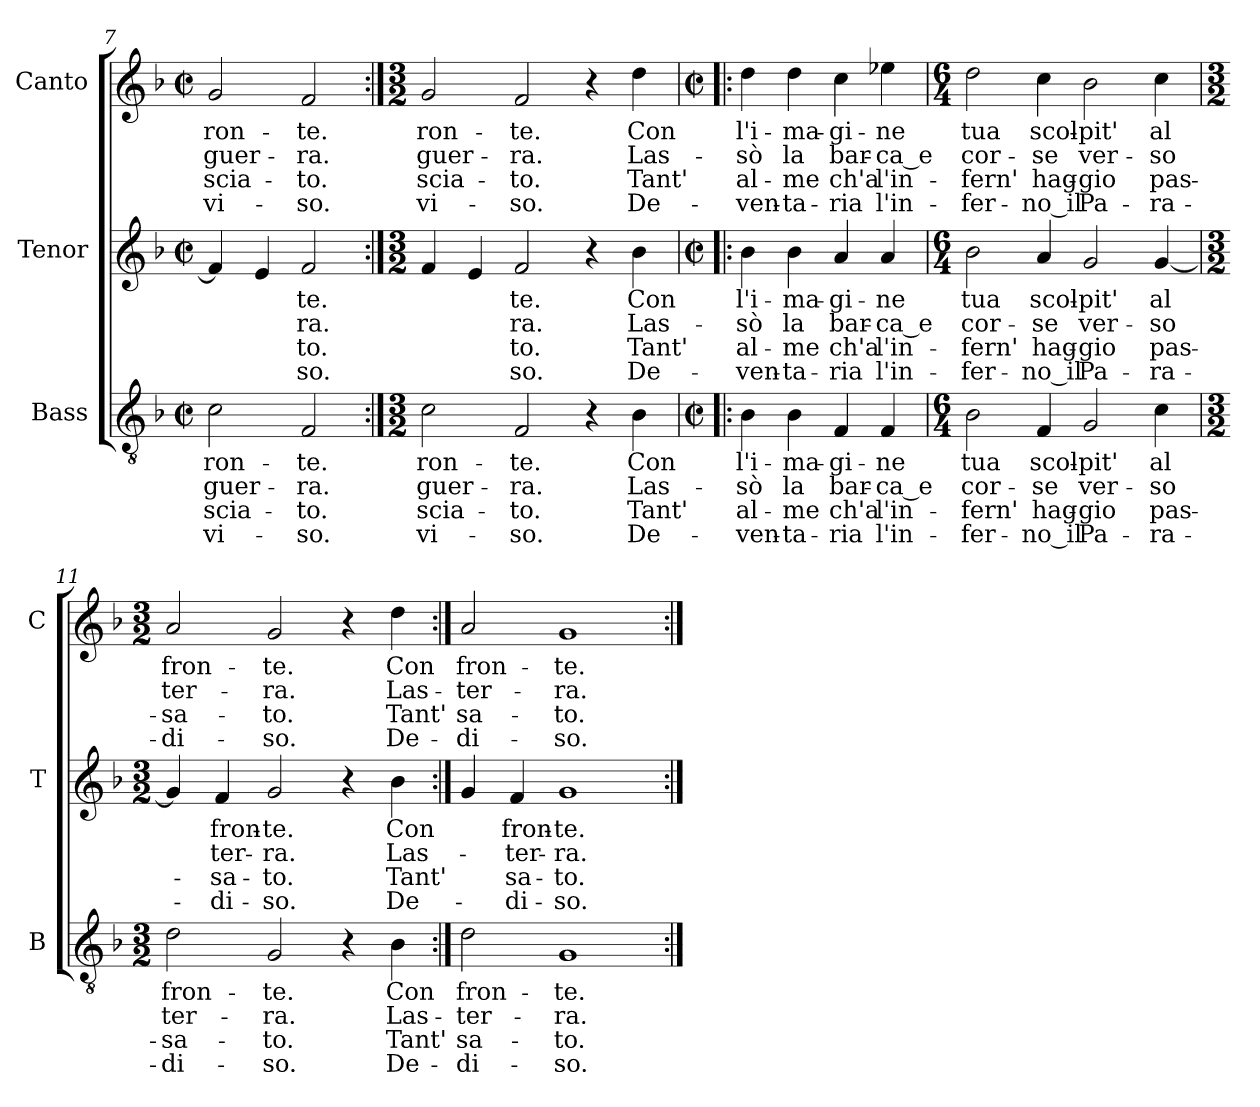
**kern	**text	**text	**text	**text	**kern	**text	**text	**text	**text	**kern	**text	**text	**text	**text
*part3	*part3	*part3	*part3	*part3	*part2	*part2	*part2	*part2	*part2	*part1	*part1	*part1	*part1	*part1
*staff3	*staff3	*staff3	*staff3	*staff3	*staff2	*staff2	*staff2	*staff2	*staff2	*staff1	*staff1	*staff1	*staff1	*staff1
*I"Bass	*	*	*	*	*I"Tenor	*	*	*	*	*I"Canto	*	*	*	*
*I'B	*	*	*	*	*I'T	*	*	*	*	*I'C	*	*	*	*
!!LO:PB:g=z
*clefGv2	*	*	*	*	*clefG2	*	*	*	*	*clefG2	*	*	*	*
*k[b-]	*	*	*	*	*k[b-]	*	*	*	*	*k[b-]	*	*	*	*
*F:	*	*	*	*	*F:	*	*	*	*	*F:	*	*	*	*
*M2/2	*	*	*	*	*M2/2	*	*	*	*	*M2/2	*	*	*	*
*met(c|)	*	*	*	*	*met(c|)	*	*	*	*	*met(c|)	*	*	*	*
=7	=7	=7	=7	=7	=7	=7	=7	=7	=7	=7	=7	=7	=7	=7
2c\	-ron-	guer-	-scia-	vi-	4f/]	.	.	.	.	2g/	-ron-	guer-	-scia-	vi-
.	.	.	.	.	4e/	.	.	.	.	.	.	.	.	.
2F/	-te.	-ra.	-to.	-so.	2f/	-te.	-ra.	-to.	-so.	2f/	-te.	-ra.	-to.	-so.
=8:|!	=8:|!	=8:|!	=8:|!	=8:|!	=8:|!	=8:|!	=8:|!	=8:|!	=8:|!	=8:|!	=8:|!	=8:|!	=8:|!	=8:|!
*M3/2	*	*	*	*	*M3/2	*	*	*	*	*M3/2	*	*	*	*
2c\	ron-	guer-	scia-	vi-	4f/	.	.	.	.	2g/	ron-	guer-	scia-	vi-
.	.	.	.	.	4e/	.	.	.	.	.	.	.	.	.
2F/	-te.	-ra.	-to.	-so.	2f/	te.	ra.	to.	so.	2f/	-te.	-ra.	-to.	-so.
4r	.	.	.	.	4r	.	.	.	.	4r	.	.	.	.
4B-\	Con	Las-	Tant'	De-	4b-\	Con	Las-	Tant'	De-	4dd\	Con	Las-	Tant'	De-
=9!|:	=9!|:	=9!|:	=9!|:	=9!|:	=9!|:	=9!|:	=9!|:	=9!|:	=9!|:	=9!|:	=9!|:	=9!|:	=9!|:	=9!|:
*M2/2	*	*	*	*	*M2/2	*	*	*	*	*M2/2	*	*	*	*
*met(c|)	*	*	*	*	*met(c|)	*	*	*	*	*met(c|)	*	*	*	*
4B-\	l'i-	-sò	al-	-ven-	4b-\	l'i-	-sò	al-	-ven-	4dd\	l'i-	-sò	al-	-ven-
4B-\	-ma-	la	-me	-ta-	4b-\	-ma-	la	-me	-ta-	4dd\	-ma-	la	-me	-ta-
4F/	-gi-	bar-	ch'a	-ria	4a/	-gi-	bar-	ch'a	-ria	4cc\	-gi-	bar-	ch'a	-ria
4F/	-ne	-ca_e	l'in-	l'in-	4a/	-ne	-ca_e	l'in-	l'in-	4ee-X\	-ne	-ca_e	l'in-	l'in-
!!LO:LB:g=z
=10	=10	=10	=10	=10	=10	=10	=10	=10	=10	=10	=10	=10	=10	=10
*M6/4	*	*	*	*	*M6/4	*	*	*	*	*M6/4	*	*	*	*
2B-\	tua	cor-	-fern'	-fer-	2b-\	tua	cor-	-fern'	-fer-	2dd\	tua	cor-	-fern'	-fer-
4F/	scol-	-se	hag-	-no_il	4a/	scol-	-se	hag-	-no_il	4cc\	scol-	-se	hag-	-no_il
2G/	-pit'	ver-	-gio	Pa-	2g/	-pit'	ver-	-gio	Pa-	2b-\	-pit'	ver-	-gio	Pa-
4c\	al	-so	pas-	-ra-	[4g/	al	-so	pas-	-ra-	4cc\	al	-so	pas-	-ra-
=11	=11	=11	=11	=11	=11	=11	=11	=11	=11	=11	=11	=11	=11	=11
*M3/2	*	*	*	*	*M3/2	*	*	*	*	*M3/2	*	*	*	*
2d\	fron-	ter-	-sa-	-di-	4g/]	.	.	.	.	2a/	fron-	ter-	-sa-	-di-
.	.	.	.	.	4f/	fron-	ter-	-sa-	-di-	.	.	.	.	.
2G/	-te.	-ra.	-to.	-so.	2g/	-te.	-ra.	-to.	-so.	2g/	-te.	-ra.	-to.	-so.
4r	.	.	.	.	4r	.	.	.	.	4r	.	.	.	.
4B-\	Con	Las-	Tant'	De-	4b-\	Con	Las-	Tant'	De-	4dd\	Con	Las-	Tant'	De-
=12:|!	=12:|!	=12:|!	=12:|!	=12:|!	=12:|!	=12:|!	=12:|!	=12:|!	=12:|!	=12:|!	=12:|!	=12:|!	=12:|!	=12:|!
2d\	fron-	-ter-	sa-	-di-	4g/	.	.	.	.	2a/	fron-	-ter-	sa-	-di-
.	.	.	.	.	4f/	fron-	-ter-	sa-	-di-	.	.	.	.	.
1G	-te.	-ra.	-to.	-so.	1g	-te.	-ra.	-to.	-so.	1g	-te.	-ra.	-to.	-so.
=:|!	=:|!	=:|!	=:|!	=:|!	=:|!	=:|!	=:|!	=:|!	=:|!	=:|!	=:|!	=:|!	=:|!	=:|!
*-	*-	*-	*-	*-	*-	*-	*-	*-	*-	*-	*-	*-	*-	*-
